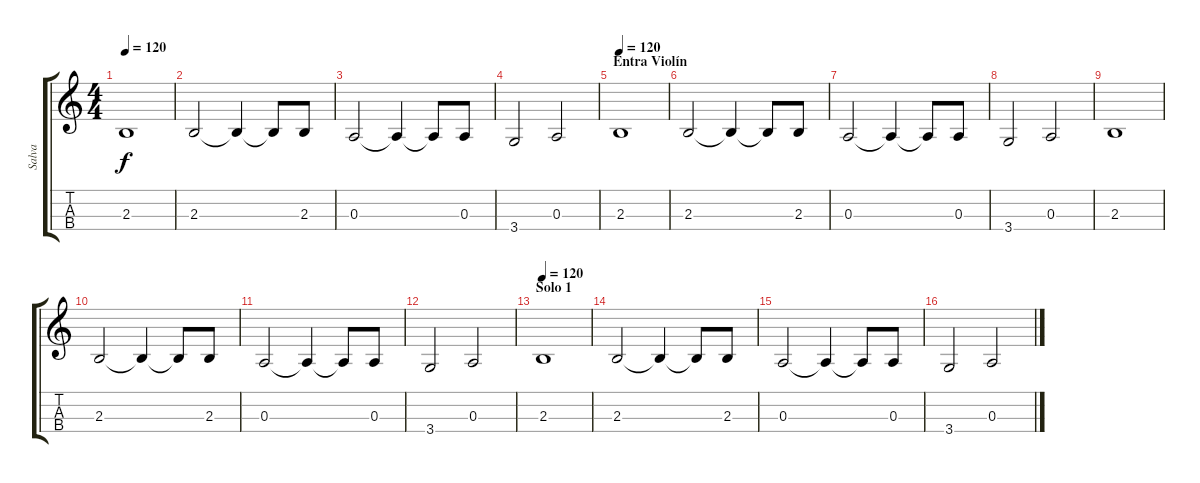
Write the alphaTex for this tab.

\track ("Salva" "Salva") {instrument electricbassfinger}
\staff {score tabs}
\tuning (G3 D3 A2 E2) {hide}
\ts (4 4)
\tempo 120
\clef g2
\ks c
2.3.1{dy f} |
2.3.2 2.3{t}.4 2.3{t}.8 2.3.8 |
0.3.2 0.3{t}.4 0.3{t}.8 0.3.8 |
3.4.2 0.3.2 |
\section ("" "Entra Violín")
\tempo 120
2.3.1 |
2.3.2 2.3{t}.4 2.3{t}.8 2.3.8 |
0.3.2 0.3{t}.4 0.3{t}.8 0.3.8 |
3.4.2 0.3.2 |
2.3.1 |
2.3.2 2.3{t}.4 2.3{t}.8 2.3.8 |
0.3.2 0.3{t}.4 0.3{t}.8 0.3.8 |
3.4.2 0.3.2 |
\section ("" "Solo 1")
\tempo 120
2.3.1 |
2.3.2 2.3{t}.4 2.3{t}.8 2.3.8 |
0.3.2 0.3{t}.4 0.3{t}.8 0.3.8 |
3.4.2 0.3.2
